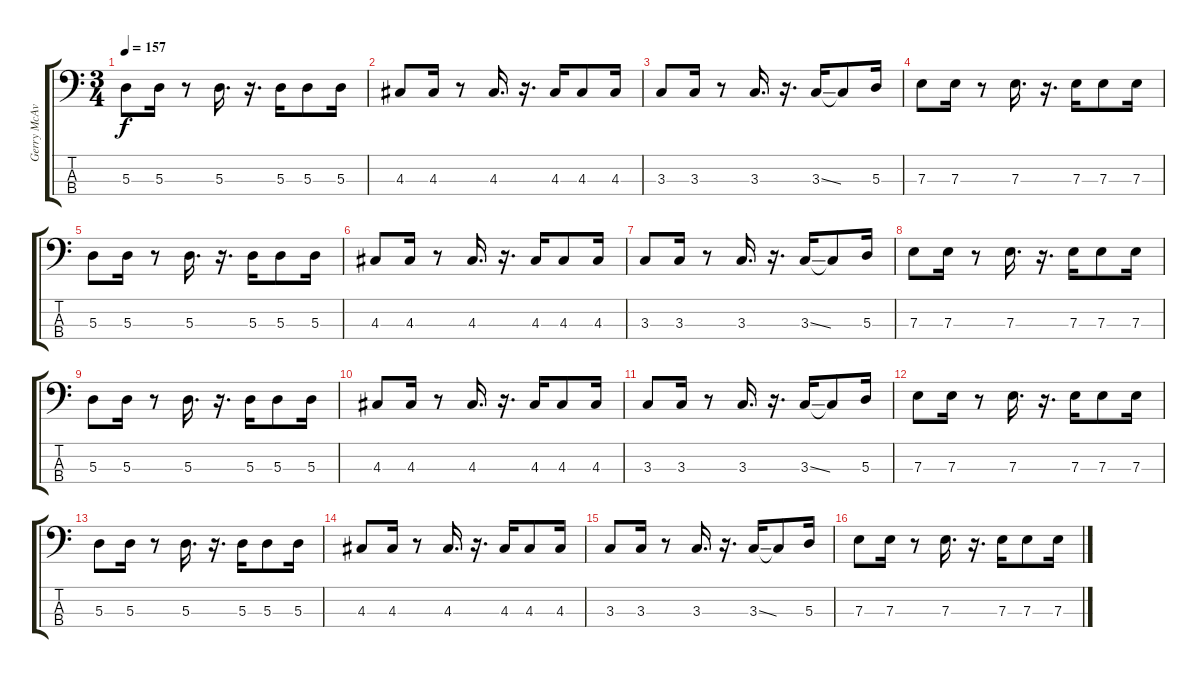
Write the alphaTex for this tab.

\track ("Gerry McAvoy" "Gerry McAv") {instrument electricbassfinger}
\staff {score tabs}
\tuning (G2 D2 A1 E1) {hide}
\ts (3 4)
\tempo 157
\clef f4
\ks c
5.3.8{dy f} 5.3.16 r.8 5.3.16{d} r.16{d} 5.3.16 5.3.8 5.3.16 |
4.3.8 4.3.16 r.8 4.3.16{d} r.16{d} 4.3.16 4.3.8 4.3.16 |
3.3.8 3.3.16 r.8 3.3.16{d} r.16{d} 3.3{ss}.16 3.3{t}.8 5.3.16 |
7.3.8 7.3.16 r.8 7.3.16{d} r.16{d} 7.3.16 7.3.8 7.3.16 |
5.3.8 5.3.16 r.8 5.3.16{d} r.16{d} 5.3.16 5.3.8 5.3.16 |
4.3.8 4.3.16 r.8 4.3.16{d} r.16{d} 4.3.16 4.3.8 4.3.16 |
3.3.8 3.3.16 r.8 3.3.16{d} r.16{d} 3.3{ss}.16 3.3{t}.8 5.3.16 |
7.3.8 7.3.16 r.8 7.3.16{d} r.16{d} 7.3.16 7.3.8 7.3.16 |
5.3.8 5.3.16 r.8 5.3.16{d} r.16{d} 5.3.16 5.3.8 5.3.16 |
4.3.8 4.3.16 r.8 4.3.16{d} r.16{d} 4.3.16 4.3.8 4.3.16 |
3.3.8 3.3.16 r.8 3.3.16{d} r.16{d} 3.3{ss}.16 3.3{t}.8 5.3.16 |
7.3.8 7.3.16 r.8 7.3.16{d} r.16{d} 7.3.16 7.3.8 7.3.16 |
5.3.8 5.3.16 r.8 5.3.16{d} r.16{d} 5.3.16 5.3.8 5.3.16 |
4.3.8 4.3.16 r.8 4.3.16{d} r.16{d} 4.3.16 4.3.8 4.3.16 |
3.3.8 3.3.16 r.8 3.3.16{d} r.16{d} 3.3{ss}.16 3.3{t}.8 5.3.16 |
7.3.8 7.3.16 r.8 7.3.16{d} r.16{d} 7.3.16 7.3.8 7.3.16
